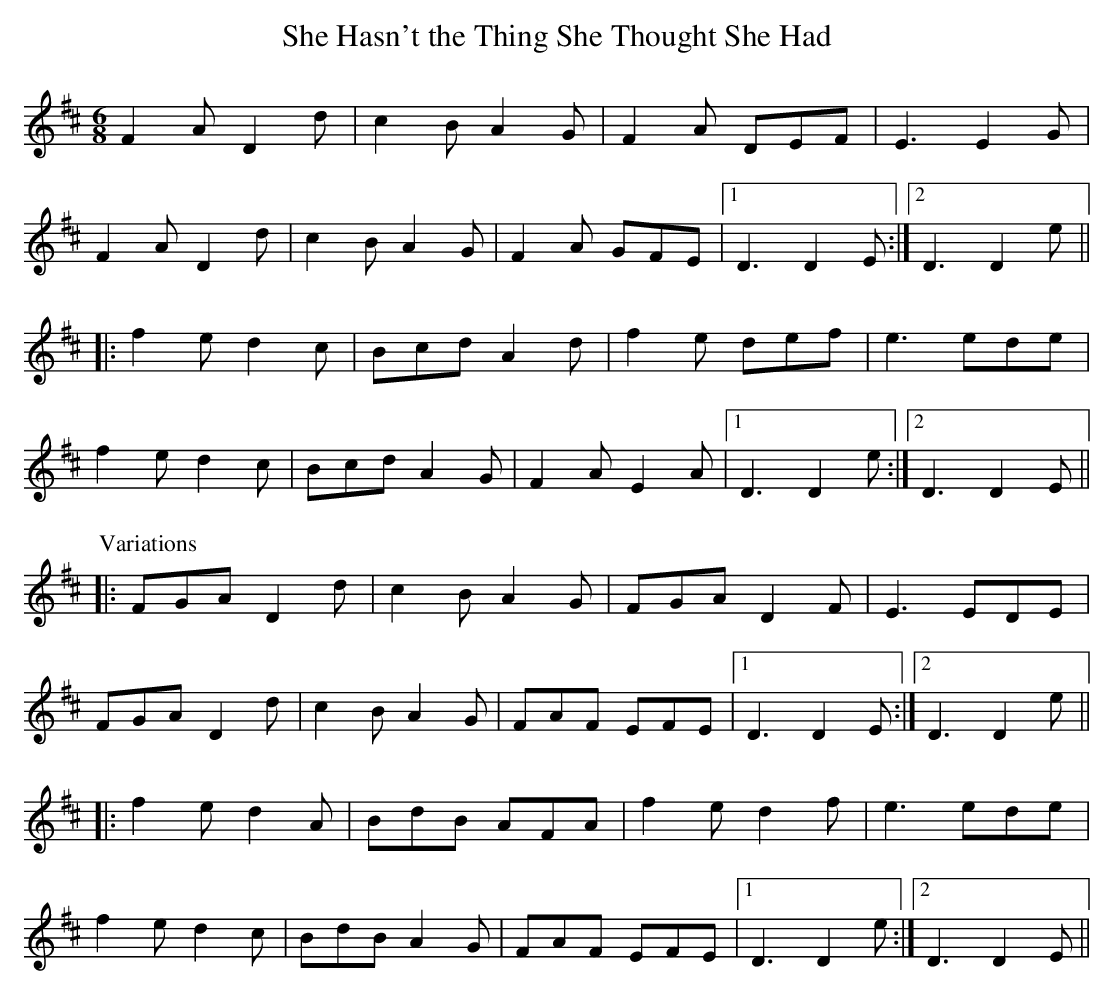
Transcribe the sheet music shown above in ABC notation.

X:1
T:She Hasn't the Thing She Thought She Had
M:6/8
L:1/8
K:D
F2A D2d | c2B A2G | F2A DEF | E3 E2G |
F2A D2d | c2B A2G | F2A GFE |1 D3 D2E :|2 D3 D2e ||
|: f2e d2c | Bcd A2d | f2e def | e3 ede |
f2e d2c | Bcd A2G | F2A E2A |1 D3 D2e :|2 D3 D2E ||
P:Variations
|: FGA D2d | c2B A2G | FGA D2F | E3 EDE |
FGA D2d | c2B A2G | FAF EFE |1 D3 D2E :|2 D3 D2e ||
|: f2e d2A | BdB AFA | f2e d2f | e3 ede |
f2e d2c | BdB A2G | FAF EFE |1 D3 D2e :|2 D3 D2E ||
